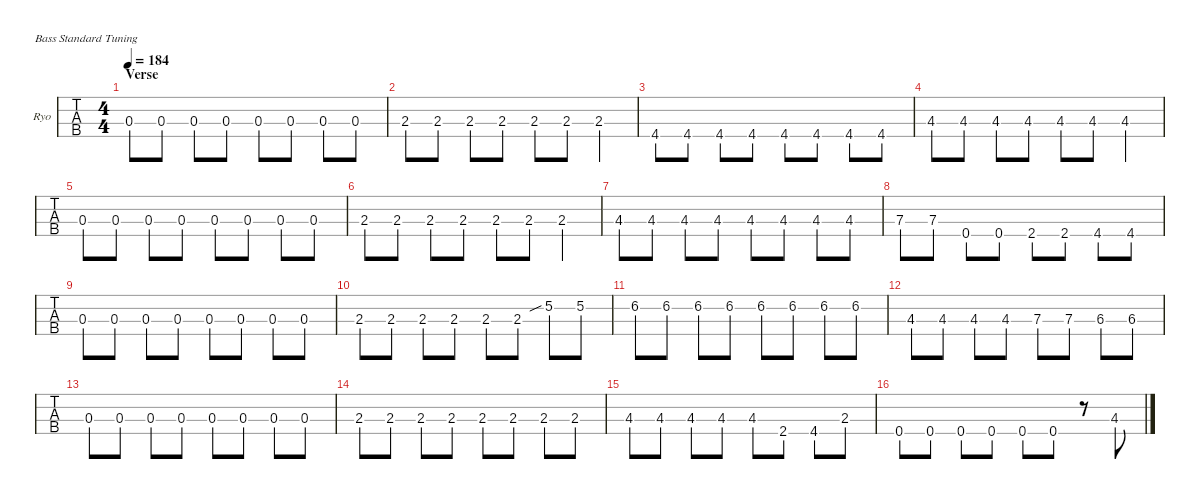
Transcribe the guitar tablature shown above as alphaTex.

\defaultSystemsLayout 4
\hideDynamics
\bracketExtendMode nobrackets
\firstSystemTrackNameOrientation horizontal
\track ("Ryo" "Ryo") {defaultSystemsLayout 4 instrument electricbassfinger}
\staff {tabs}
\tuning (G2 D2 A1 E1)
\ts (4 4)
\section ("" "Verse")
\tempo 184
\clef f4
\ks e
0.3{acc forcenatural}.8{dy f} 0.3{acc forcenatural}.8 0.3{acc forcenatural}.8 0.3{acc forcenatural}.8 0.3{acc forcenatural}.8 0.3{acc forcenatural}.8 0.3{acc forcenatural}.8 0.3{acc forcenatural}.8 |
2.3{acc forcenatural}.8 2.3{acc forcenatural}.8 2.3{acc forcenatural}.8 2.3{acc forcenatural}.8 2.3{acc forcenatural}.8 2.3{acc forcenatural}.8 2.3{acc forcenatural}.4 |
4.4{acc #}.8 4.4{acc #}.8 4.4{acc #}.8 4.4{acc #}.8 4.4{acc #}.8 4.4{acc #}.8 4.4{acc #}.8 4.4{acc #}.8 |
4.3{acc #}.8 4.3{acc #}.8 4.3{acc #}.8 4.3{acc #}.8 4.3{acc #}.8 4.3{acc #}.8 4.3{acc #}.4 |
0.3{acc forcenatural}.8 0.3{acc forcenatural}.8 0.3{acc forcenatural}.8 0.3{acc forcenatural}.8 0.3{acc forcenatural}.8 0.3{acc forcenatural}.8 0.3{acc forcenatural}.8 0.3{acc forcenatural}.8 |
2.3{acc forcenatural}.8 2.3{acc forcenatural}.8 2.3{acc forcenatural}.8 2.3{acc forcenatural}.8 2.3{acc forcenatural}.8 2.3{acc forcenatural}.8 2.3{acc forcenatural}.4 |
4.3{acc #}.8 4.3{acc #}.8 4.3{acc #}.8 4.3{acc #}.8 4.3{acc #}.8 4.3{acc #}.8 4.3{acc #}.8 4.3{acc #}.8 |
7.3{acc forcenatural}.8 7.3{acc forcenatural}.8 0.4{acc forcenatural}.8 0.4{acc forcenatural}.8 2.4{acc #}.8 2.4{acc #}.8 4.4{acc #}.8 4.4{acc #}.8 |
0.3{acc forcenatural}.8 0.3{acc forcenatural}.8 0.3{acc forcenatural}.8 0.3{acc forcenatural}.8 0.3{acc forcenatural}.8 0.3{acc forcenatural}.8 0.3{acc forcenatural}.8 0.3{acc forcenatural}.8 |
2.3{acc forcenatural}.8 2.3{acc forcenatural}.8 2.3{acc forcenatural}.8 2.3{acc forcenatural}.8 2.3{acc forcenatural}.8 2.3{acc forcenatural}.8 5.2{sib acc forcenatural}.8 5.2{acc forcenatural}.8 |
6.2{acc #}.8 6.2{acc #}.8 6.2{acc #}.8 6.2{acc #}.8 6.2{acc #}.8 6.2{acc #}.8 6.2{acc #}.8 6.2{acc #}.8 |
4.3{acc #}.8 4.3{acc #}.8 4.3{acc #}.8 4.3{acc #}.8 7.3{acc forcenatural}.8 7.3{acc forcenatural}.8 6.3{acc #}.8 6.3{acc #}.8 |
0.3{acc forcenatural}.8 0.3{acc forcenatural}.8 0.3{acc forcenatural}.8 0.3{acc forcenatural}.8 0.3{acc forcenatural}.8 0.3{acc forcenatural}.8 0.3{acc forcenatural}.8 0.3{acc forcenatural}.8 |
2.3{acc forcenatural}.8 2.3{acc forcenatural}.8 2.3{acc forcenatural}.8 2.3{acc forcenatural}.8 2.3{acc forcenatural}.8 2.3{acc forcenatural}.8 2.3{acc forcenatural}.8 2.3{acc forcenatural}.8 |
4.3{acc #}.8 4.3{acc #}.8 4.3{acc #}.8 4.3{acc #}.8 4.3{acc #}.8 2.4{acc #}.8 4.4{acc #}.8 2.3{acc forcenatural}.8 |
0.4{acc forcenatural}.8 0.4{acc forcenatural}.8 0.4{acc forcenatural}.8 0.4{acc forcenatural}.8 0.4{acc forcenatural}.8 0.4{acc forcenatural}.8 r.8 4.3{acc #}.8
